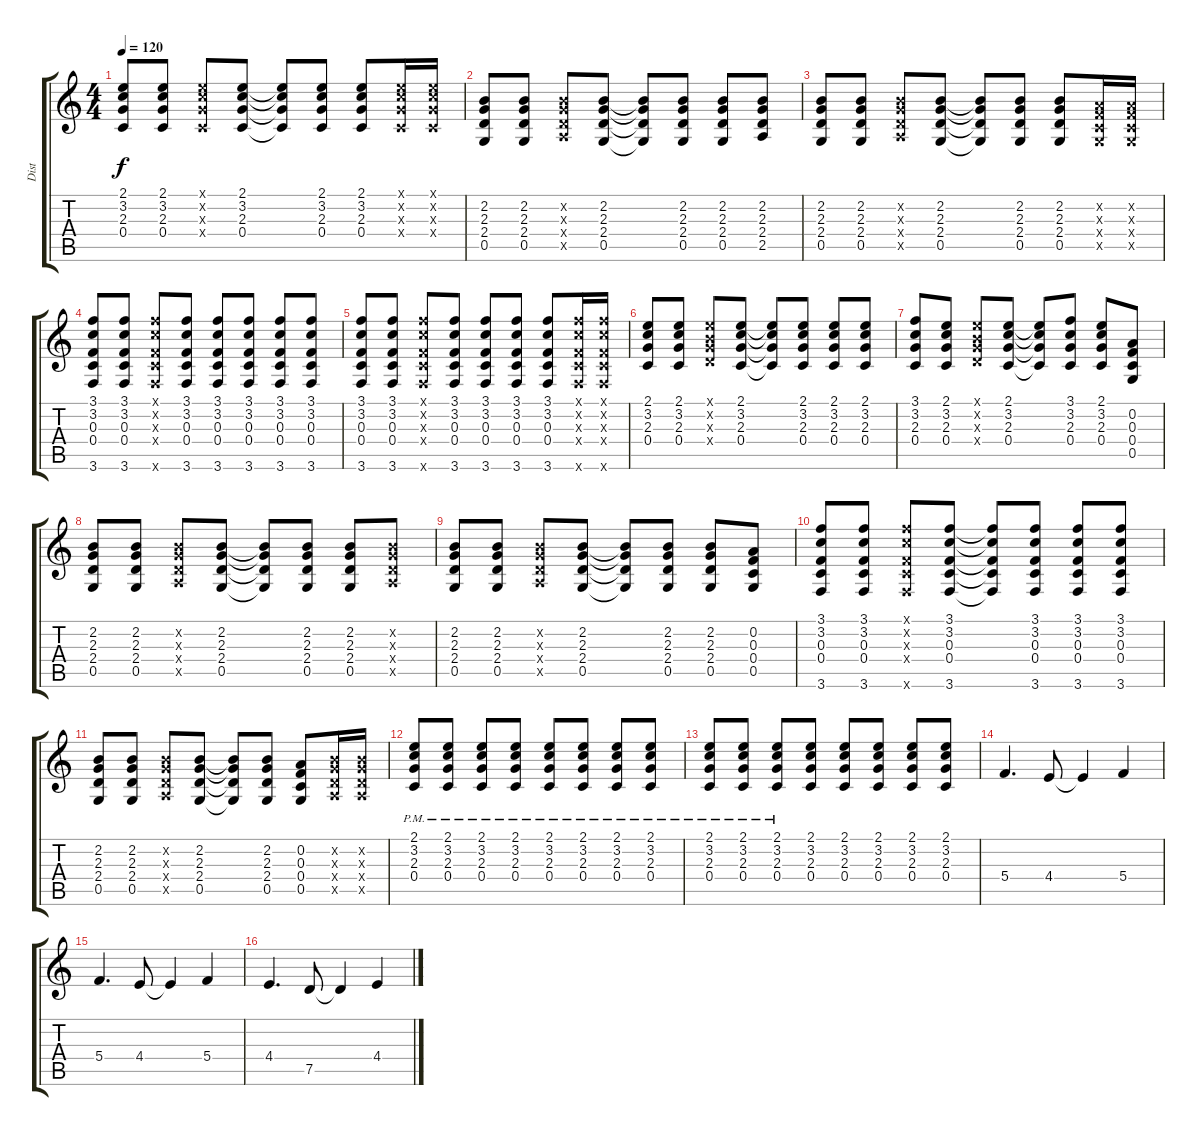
\track ("Dist" "Dist") {instrument distortionguitar}
\staff {score tabs}
\tuning (D4 A3 F3 C3 G2 D2) {hide}
\ts (4 4)
\tempo 120
\clef g2
\ks c
(2.1 3.2 2.3 0.4).8{dy f} (2.1 3.2 2.3 0.4).8 (2.1{x} 3.2{x} 2.3{x} 0.4{x}).8 (2.1 3.2 2.3 0.4).8 (2.1{t} 3.2{t} 2.3{t} 0.4{t}).8 (2.1 3.2 2.3 0.4).8 (2.1 3.2 2.3 0.4).8 (2.1{x} 3.2{x} 2.3{x} 0.4{x}).16 (2.1{x} 3.2{x} 2.3{x} 0.4{x}).16 |
(2.2 2.3 2.4 0.5).8 (2.2 2.3 2.4 0.5).8 (2.2{x} 2.3{x} 2.4{x} 2.5{x}).8 (2.2 2.3 2.4 0.5).8 (2.2{t} 2.3{t} 2.4{t} 0.5{t}).8 (2.2 2.3 2.4 0.5).8 (2.2 2.3 2.4 0.5).8 (2.2 2.3 2.4 2.5).8 |
(2.2 2.3 2.4 0.5).8 (2.2 2.3 2.4 0.5).8 (2.2{x} 2.3{x} 2.4{x} 2.5{x}).8 (2.2 2.3 2.4 0.5).8 (2.2{t} 2.3{t} 2.4{t} 0.5{t}).8 (2.2 2.3 2.4 0.5).8 (2.2 2.3 2.4 0.5).8 (0.2{x} 0.3{x} 0.4{x} 0.5{x}).16 (0.2{x} 0.3{x} 0.4{x} 0.5{x}).16 |
(3.1 3.2 0.3 0.4 3.6).8 (3.1 3.2 0.3 0.4 3.6).8 (3.1{x} 3.2{x} 0.3{x} 0.4{x} 3.6{x}).8 (3.1 3.2 0.3 0.4 3.6).8 (3.1 3.2 0.3 0.4 3.6).8 (3.1 3.2 0.3 0.4 3.6).8 (3.1 3.2 0.3 0.4 3.6).8 (3.1 3.2 0.3 0.4 3.6).8 |
(3.1 3.2 0.3 0.4 3.6).8 (3.1 3.2 0.3 0.4 3.6).8 (3.1{x} 3.2{x} 0.3{x} 0.4{x} 3.6{x}).8 (3.1 3.2 0.3 0.4 3.6).8 (3.1 3.2 0.3 0.4 3.6).8 (3.1 3.2 0.3 0.4 3.6).8 (3.1 3.2 0.3 0.4 3.6).8 (3.1{x} 3.2{x} 0.3{x} 0.4{x} 3.6{x}).16 (3.1{x} 3.2{x} 0.3{x} 0.4{x} 3.6{x}).16 |
(2.1 3.2 2.3 0.4).8 (2.1 3.2 2.3 0.4).8 (2.1{x} 2.2{x} 2.3{x} 2.4{x}).8 (2.1 3.2 2.3 0.4).8 (2.1{t} 3.2{t} 2.3{t} 0.4{t}).8 (2.1 3.2 2.3 0.4).8 (2.1 3.2 2.3 0.4).8 (2.1 3.2 2.3 0.4).8 |
(3.1 3.2 2.3 0.4).8 (2.1 3.2 2.3 0.4).8 (2.1{x} 2.2{x} 2.3{x} 2.4{x}).8 (2.1 3.2 2.3 0.4).8 (2.1{t} 3.2{t} 2.3{t} 0.4{t}).8 (3.1 3.2 2.3 0.4).8 (2.1 3.2 2.3 0.4).8 (0.2 0.3 0.4 0.5).8 |
(2.2 2.3 2.4 0.5).8 (2.2 2.3 2.4 0.5).8 (2.2{x} 2.3{x} 2.4{x} 2.5{x}).8 (2.2 2.3 2.4 0.5).8 (2.2{t} 2.3{t} 2.4{t} 0.5{t}).8 (2.2 2.3 2.4 0.5).8 (2.2 2.3 2.4 0.5).8 (2.2{x} 2.3{x} 2.4{x} 2.5{x}).8 |
(2.2 2.3 2.4 0.5).8 (2.2 2.3 2.4 0.5).8 (2.2{x} 2.3{x} 2.4{x} 2.5{x}).8 (2.2 2.3 2.4 0.5).8 (2.2{t} 2.3{t} 2.4{t} 0.5{t}).8 (2.2 2.3 2.4 0.5).8 (2.2 2.3 2.4 0.5).8 (0.2 0.3 0.4 0.5).8 |
(3.1 3.2 0.3 0.4 3.6).8 (3.1 3.2 0.3 0.4 3.6).8 (3.1{x} 3.2{x} 0.3{x} 0.4{x} 3.6{x}).8 (3.1 3.2 0.3 0.4 3.6).8 (3.1{t} 3.2{t} 0.3{t} 0.4{t} 3.6{t}).8 (3.1 3.2 0.3 0.4 3.6).8 (3.1 3.2 0.3 0.4 3.6).8 (3.1 3.2 0.3 0.4 3.6).8 |
(2.2 2.3 2.4 0.5).8 (2.2 2.3 2.4 0.5).8 (2.2{x} 2.3{x} 2.4{x} 2.5{x}).8 (2.2 2.3 2.4 0.5).8 (2.2{t} 2.3{t} 2.4{t} 0.5{t}).8 (2.2 2.3 2.4 0.5).8 (0.2 0.3 0.4 0.5).8 (2.2{x} 2.3{x} 2.4{x} 2.5{x}).16 (2.2{x} 2.3{x} 2.4{x} 2.5{x}).16 |
(2.1{pm} 3.2{pm} 2.3{pm} 0.4{pm}).8 (2.1{pm} 3.2{pm} 2.3{pm} 0.4{pm}).8 (2.1{pm} 3.2{pm} 2.3{pm} 0.4{pm}).8 (2.1{pm} 3.2{pm} 2.3{pm} 0.4{pm}).8 (2.1{pm} 3.2{pm} 2.3{pm} 0.4{pm}).8 (2.1{pm} 3.2{pm} 2.3{pm} 0.4{pm}).8 (2.1{pm} 3.2{pm} 2.3{pm} 0.4{pm}).8 (2.1{pm} 3.2{pm} 2.3{pm} 0.4{pm}).8 |
(2.1{pm} 3.2{pm} 2.3{pm} 0.4{pm}).8 (2.1{pm} 3.2{pm} 2.3{pm} 0.4{pm}).8 (2.1{pm} 3.2{pm} 2.3{pm} 0.4{pm}).8 (2.1 3.2 2.3 0.4).8 (2.1 3.2 2.3 0.4).8 (2.1 3.2 2.3 0.4).8 (2.1 3.2 2.3 0.4).8 (2.1 3.2 2.3 0.4).8 |
5.4.4{d} 4.4.8 4.4{t}.4 5.4.4 |
5.4.4{d} 4.4.8 4.4{t}.4 5.4.4 |
4.4.4{d} 7.5.8 7.5{t}.4 4.4.4
